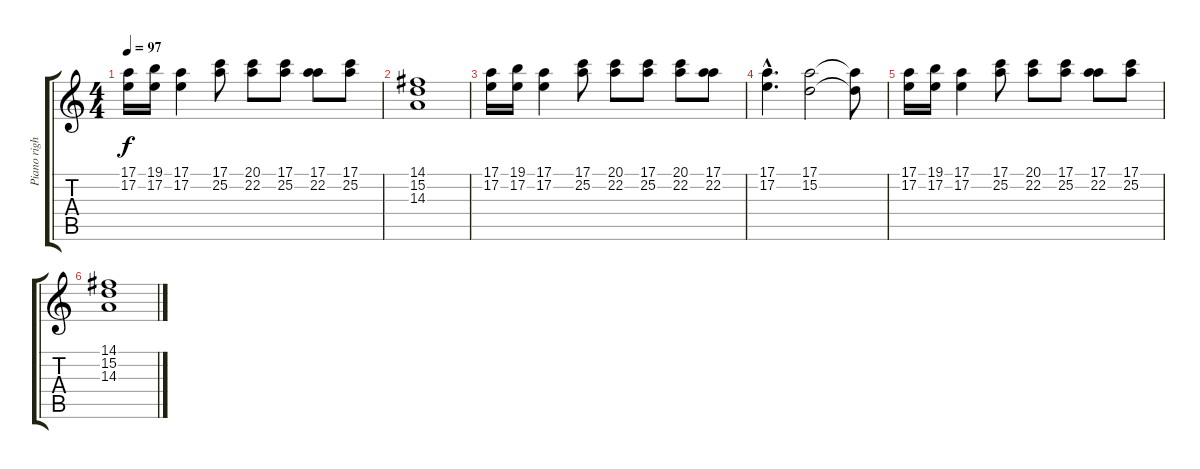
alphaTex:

\track ("Piano right hand" "Piano righ") {instrument acousticgrandpiano}
\staff {score tabs}
\tuning (E4 B3 G3 D3 A2 E2) {hide}
\ts (4 4)
\tempo 97
\clef g2
\ks c
(17.1 17.2).16{dy f} (19.1 17.2).16 (17.1 17.2).4 (17.1 25.2).8 (20.1 22.2).8 (17.1 25.2).8 (17.1 22.2).8 (17.1 25.2).8 |
(14.1 15.2 14.3).1 |
(17.1 17.2).16 (19.1 17.2).16 (17.1 17.2).4 (17.1 25.2).8 (20.1 22.2).8 (17.1 25.2).8 (20.1 22.2).8 (17.1 22.2).8 |
(17.1{hac} 17.2{hac}).4{d} (17.1 15.2).2 (17.1{t} 15.2{t}).8 |
(17.1 17.2).16 (19.1 17.2).16 (17.1 17.2).4 (17.1 25.2).8 (20.1 22.2).8 (17.1 25.2).8 (17.1 22.2).8 (17.1 25.2).8 |
(14.1 15.2 14.3).1
